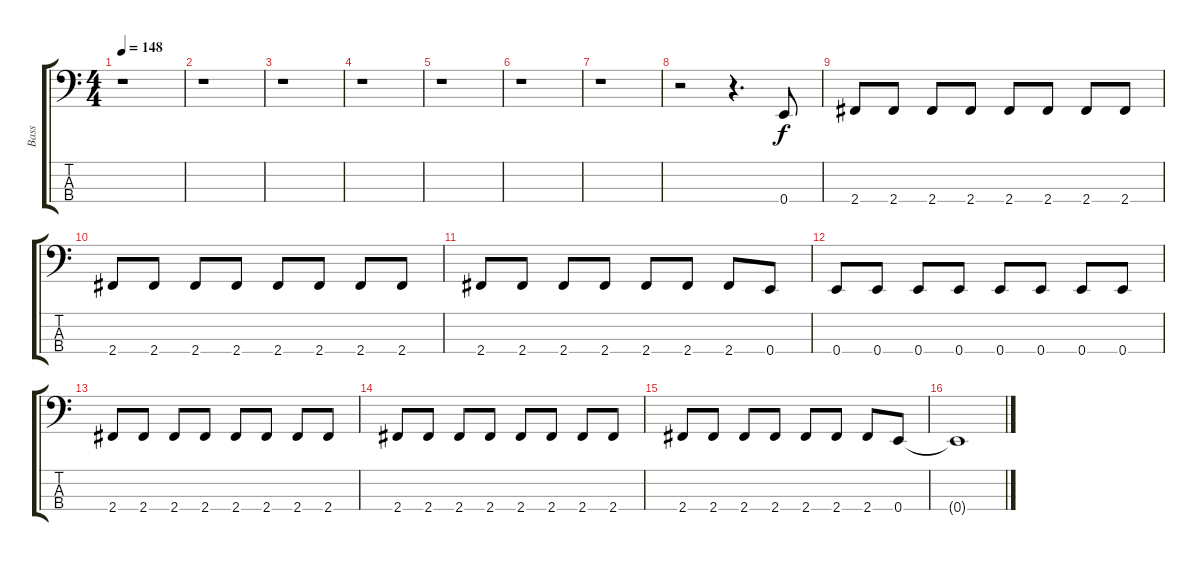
\track ("Bass" "Bass") {instrument electricbassfinger}
\staff {score tabs}
\tuning (G2 D2 A1 E1) {hide}
\ts (4 4)
\tempo 148
\clef f4
\ks c
r.1{dy f instrument electricbassfinger} |
r.1 |
r.1 |
r.1 |
r.1 |
r.1 |
r.1 |
r.2 r.4{d} 0.4.8 |
2.4.8 2.4.8 2.4.8 2.4.8 2.4.8 2.4.8 2.4.8 2.4.8 |
2.4.8 2.4.8 2.4.8 2.4.8 2.4.8 2.4.8 2.4.8 2.4.8 |
2.4.8 2.4.8 2.4.8 2.4.8 2.4.8 2.4.8 2.4.8 0.4.8 |
0.4.8 0.4.8 0.4.8 0.4.8 0.4.8 0.4.8 0.4.8 0.4.8 |
2.4.8 2.4.8 2.4.8 2.4.8 2.4.8 2.4.8 2.4.8 2.4.8 |
2.4.8 2.4.8 2.4.8 2.4.8 2.4.8 2.4.8 2.4.8 2.4.8 |
2.4.8 2.4.8 2.4.8 2.4.8 2.4.8 2.4.8 2.4.8 0.4.8 |
0.4{t}.1
